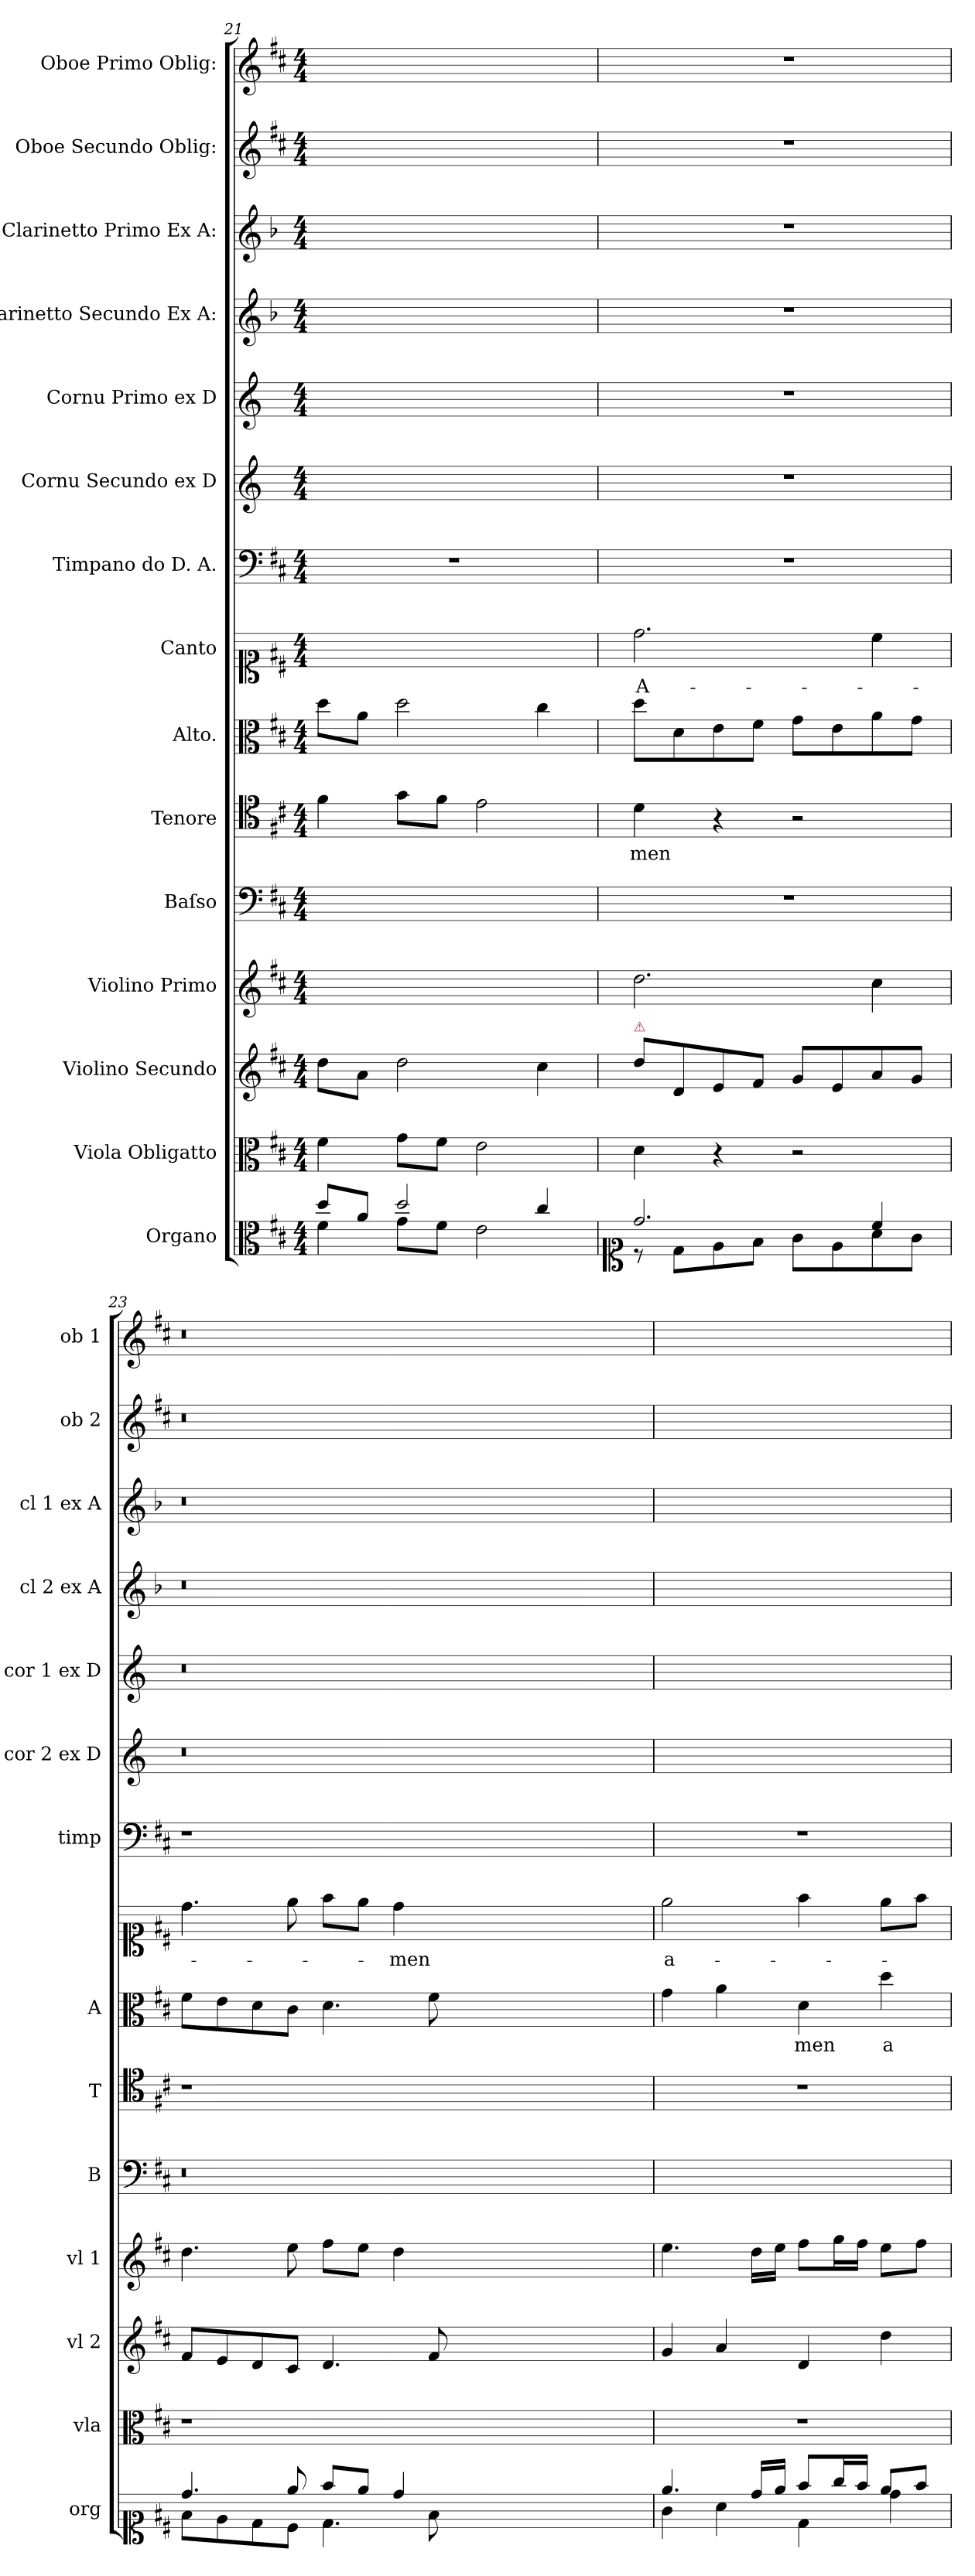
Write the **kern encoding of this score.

**kern	**kern	**kern	**kern	**kern	**kern	**text	**kern	**text	**kern	**text	**kern	**kern	**kern	**kern	**kern	**kern	**kern
*part15	*part14	*part13	*part12	*part11	*part10	*part10	*part9	*part9	*part8	*part8	*part7	*part6	*part5	*part4	*part3	*part2	*part1
*staff15	*staff14	*staff13	*staff12	*staff11	*staff10	*staff10	*staff9	*staff9	*staff8	*staff8	*staff7	*staff6	*staff5	*staff4	*staff3	*staff2	*staff1
*I"Organo	*I"Viola Obligatto	*I"Violino Secundo	*I"Violino Primo	*I"Baſso	*I"Tenore	*	*I"Alto.	*	*I"Canto	*	*I"Timpano do D. A.	*I"Cornu Secundo ex D	*I"Cornu Primo ex D	*I"Clarinetto Secundo Ex A:	*I"Clarinetto Primo Ex A:	*I"Oboe Secundo Oblig:	*I"Oboe Primo Oblig:
*I'org	*I'vla	*I'vl 2	*I'vl 1	*I'B	*I'T	*	*I'A	*	*	*	*I'timp	*I'cor 2 ex D	*I'cor 1 ex D	*I'cl 2 ex A	*I'cl 1 ex A	*I'ob 2	*I'ob 1
*clefC3	*clefC3	*clefG2	*clefG2	*clefF4	*clefC4	*	*clefC3	*	*clefC1	*	*clefF4	*clefG2	*clefG2	*clefG2	*clefG2	*clefG2	*clefG2
*	*	*	*	*	*	*	*	*	*	*	*	*ITrd6c10	*ITrd6c10	*ITrd2c3	*ITrd2c3	*	*
*k[f#c#]	*k[f#c#]	*k[f#c#]	*k[f#c#]	*k[f#c#]	*k[f#c#]	*	*k[f#c#]	*	*k[f#c#]	*	*k[f#c#]	*k[f#c#]	*k[f#c#]	*k[f#c#]	*k[f#c#]	*k[f#c#]	*k[f#c#]
*D:	*D:	*D:	*D:	*D:	*D:	*	*D:	*	*D:	*	*D:	*D:	*D:	*D:	*D:	*D:	*D:
*M4/4	*M4/4	*M4/4	*M4/4	*M4/4	*M4/4	*	*M4/4	*	*M4/4	*	*M4/4	*M4/4	*M4/4	*M4/4	*M4/4	*M4/4	*M4/4
=21	=21	=21	=21	=21	=21	=21	=21	=21	=21	=21	=21	=21	=21	=21	=21	=21	=21
*^	*	*	*	*	*	*	*	*	*	*	*	*	*	*	*	*	*
8dd/L	4f#\	4f#\	8dd\L	1ryy	1ryy	4f#\	.	8dd\L	.	1ryy	.	1r	1ryy	1ryy	1ryy	1ryy	1ryy	1ryy
8a/J	.	.	8a\J	.	.	.	.	8a\J	.	.	.	.	.	.	.	.	.	.
2dd/	8g\L	8g\L	2dd\	.	.	8g\L	.	2dd\	.	.	.	.	.	.	.	.	.	.
.	8f#\J	8f#\J	.	.	.	8f#\J	.	.	.	.	.	.	.	.	.	.	.	.
.	2e\	2e\	.	.	.	2e\	.	.	.	.	.	.	.	.	.	.	.	.
4cc#/	.	.	4cc#\	.	.	.	.	4cc#\	.	.	.	.	.	.	.	.	.	.
=22	=22	=22	=22	=22	=22	=22	=22	=22	=22	=22	=22	=22	=22	=22	=22	=22	=22	=22
*clefC1	*	*	*	*	*	*	*	*	*	*	*	*	*	*	*	*	*	*
!	!	!	!LO:TX:a:color=crimson:t=⚠	!	!	!	!	!	!	!	!	!	!	!	!	!	!	!
2.dd/	8r	4d\	8dd\L	2.dd\	1r	4d\	-men	8dd\L	.	2.dd\	A-	1r	1r	1r	1r	1r	1r	1r
.	8d\L	.	8d/	.	.	.	.	8d\	.	.	.	.	.	.	.	.	.	.
.	8e\	4r	8e/	.	.	4r	.	8e\	.	.	.	.	.	.	.	.	.	.
.	8f#\J	.	8f#/J	.	.	.	.	8f#\J	.	.	.	.	.	.	.	.	.	.
.	8g\L	2r	8g/L	.	.	2r	.	8g\L	.	.	.	.	.	.	.	.	.	.
.	8e\	.	8e/	.	.	.	.	8e\	.	.	.	.	.	.	.	.	.	.
4cc#/	8a\	.	8a/	4cc#\	.	.	.	8a\	.	4cc#\	.	.	.	.	.	.	.	.
.	8g\J	.	8g/J	.	.	.	.	8g\J	.	.	.	.	.	.	.	.	.	.
=23	=23	=23	=23	=23	=23	=23	=23	=23	=23	=23	=23	=23	=23	=23	=23	=23	=23	=23
4.dd/	8f#\L	1r	8f#/L	4.dd\	0.r	1r	.	8f#\L	.	4.dd\	.	1r	0.r	0.r	0.r	0.r	0.r	0.r
.	8e\	.	8e/	.	.	.	.	8e\	.	.	.	.	.	.	.	.	.	.
.	8d\	.	8d/	.	.	.	.	8d\	.	.	.	.	.	.	.	.	.	.
8ee/	8c#\J	.	8c#/J	8ee\	.	.	.	8c#\J	.	8ee\	.	.	.	.	.	.	.	.
8ff#/L	4.d\	.	4.d/	8ff#\L	.	.	.	4.d\	.	8ff#\L	.	.	.	.	.	.	.	.
8ee/J	.	.	.	8ee\J	.	.	.	.	.	8ee\J	.	.	.	.	.	.	.	.
4dd/	.	.	.	4dd\	.	.	.	.	.	4dd\	-men	.	.	.	.	.	.	.
.	8f#\	.	8f#/	.	.	.	.	8f#\	.	.	.	.	.	.	.	.	.	.
0ryy	0ryy	0ryy	0ryy	0ryy	.	0ryy	.	0ryy	.	0ryy	.	0ryy	.	.	.	.	.	.
=24	=24	=24	=24	=24	=24	=24	=24	=24	=24	=24	=24	=24	=24	=24	=24	=24	=24	=24
4.ee/	4g\	1r	4g/	4.ee\	1ryy	1r	.	4g\	.	2ee\	a-	1r	1ryy	1ryy	1ryy	1ryy	1ryy	1ryy
.	4a\	.	4a/	.	.	.	.	4a\	.	.	.	.	.	.	.	.	.	.
16dd/LL	.	.	.	16dd\LL	.	.	.	.	.	.	.	.	.	.	.	.	.	.
16ee/JJ	.	.	.	16ee\JJ	.	.	.	.	.	.	.	.	.	.	.	.	.	.
8ff#/L	4d\	.	4d/	8ff#\L	.	.	.	4d\	-men	4ff#\	.	.	.	.	.	.	.	.
16gg/L	.	.	.	16gg\L	.	.	.	.	.	.	.	.	.	.	.	.	.	.
16ff#/JJ	.	.	.	16ff#\JJ	.	.	.	.	.	.	.	.	.	.	.	.	.	.
8ee/L	4dd\	.	4dd\	8ee\L	.	.	.	4dd\	a-	8ee\L	.	.	.	.	.	.	.	.
8ff#/J	.	.	.	8ff#\J	.	.	.	.	.	8ff#\J	.	.	.	.	.	.	.	.
*v	*v	*	*	*	*	*	*	*	*	*	*	*	*	*	*	*	*	*
=	=	=	=	=	=	=	=	=	=	=	=	=	=	=	=	=	=
*-	*-	*-	*-	*-	*-	*-	*-	*-	*-	*-	*-	*-	*-	*-	*-	*-	*-
